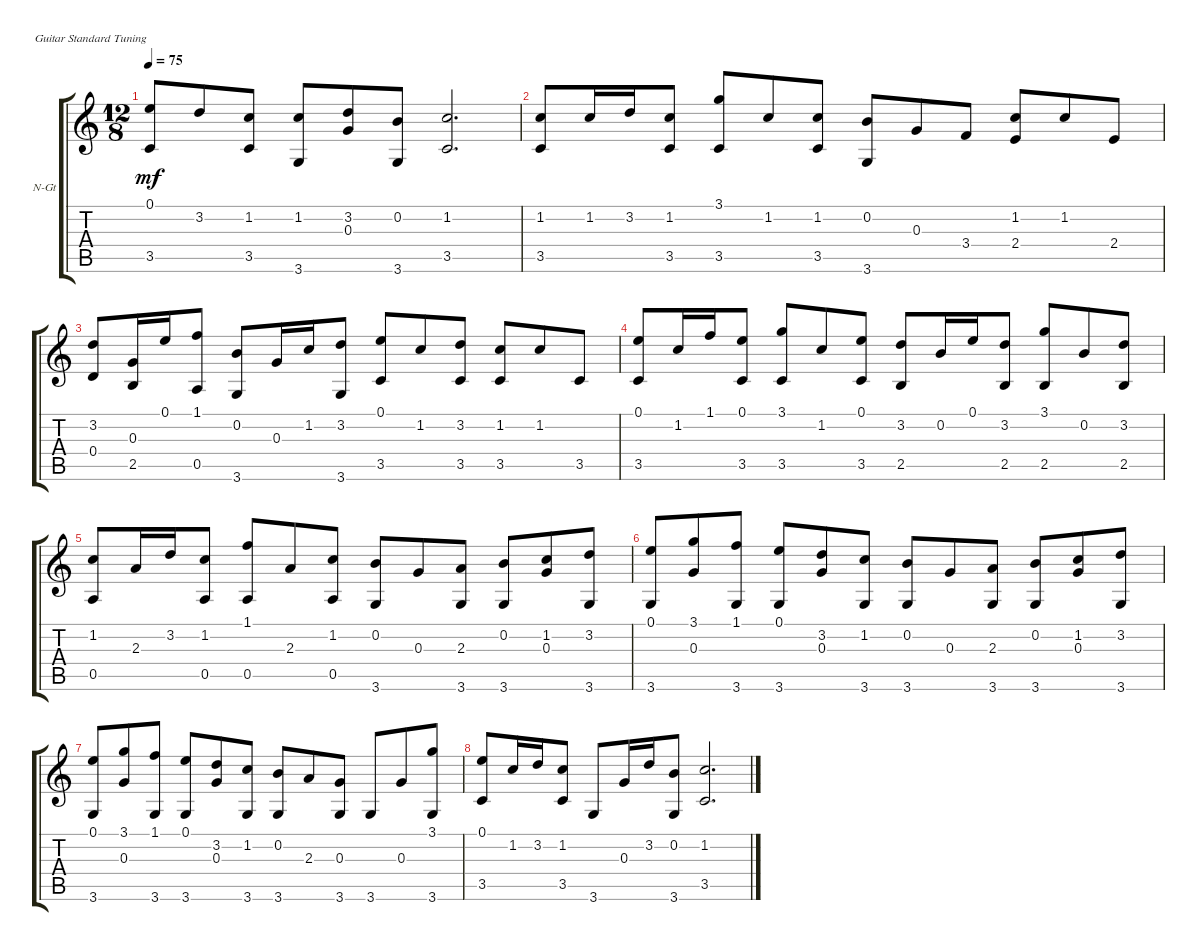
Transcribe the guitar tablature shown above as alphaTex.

\defaultSystemsLayout 4
\bracketExtendMode groupsimilarinstruments
\firstSystemTrackNameOrientation horizontal
\otherSystemsTrackNameOrientation horizontal
\track ("Nylon Guitar" "N-Gt") {instrument acousticguitarnylon}
\staff {score tabs}
\tuning (E4 B3 G3 D3 A2 E2)
\ts (12 8)
\tempo 75
\clef g2
\ks c
(3.5 0.1).8{dy mf} 3.2.8 (1.2 3.5).8 (3.6 1.2).8 (3.2 0.3).8 (0.2 3.6).8 (3.5 1.2).2{d} |
(1.2 3.5).8 1.2.16 3.2.16 (1.2 3.5).8 (3.5 3.1).8 1.2.8 (1.2 3.5).8 (0.2 3.6).8 0.3.8 3.4.8 (2.4 1.2).8 1.2.8 2.4.8 |
(3.2 0.4).8 (0.3 2.5).16 0.1.16 (1.1 0.5).8 (3.6 0.2).8 0.3.16 1.2.16 (3.2 3.6).8 (3.5 0.1).8 1.2.8 (3.2 3.5).8 (3.5 1.2).8 1.2.8 3.5.8 |
(3.5 0.1).8 1.2.16 1.1.16 (0.1 3.5).8 (3.5 3.1).8 1.2.8 (0.1 3.5).8 (3.2 2.5).8 0.2.16 0.1.16 (2.5 3.2).8 (2.5 3.1).8 0.2.8 (3.2 2.5).8 |
(1.2 0.5).8 2.3.16 3.2.16 (1.2 0.5).8 (1.1 0.5).8 2.3.8 (1.2 0.5).8 (3.6 0.2).8 0.3.8 (2.3 3.6).8 (3.6 0.2).8 (1.2 0.3).8 (3.2 3.6).8 |
(3.6 0.1).8 (3.1 0.3).8 (1.1 3.6).8 (3.6 0.1).8 (3.2 0.3).8 (3.6 1.2).8 (0.2 3.6).8 0.3.8 (2.3 3.6).8 (3.6 0.2).8 (1.2 0.3).8 (3.2 3.6).8 |
(3.6 0.1).8 (0.3 3.1).8 (1.1 3.6).8 (3.6 0.1).8 (0.3 3.2).8 (1.2 3.6).8 (3.6 0.2).8 2.3.8 (0.3 3.6).8 3.6.8 0.3.8 (3.6 3.1).8 |
(0.1 3.5).8 1.2.16 3.2.16 (1.2 3.5).8 3.6.8 0.3.16 3.2.16 (0.2 3.6).8 (3.5 1.2).2{d}
